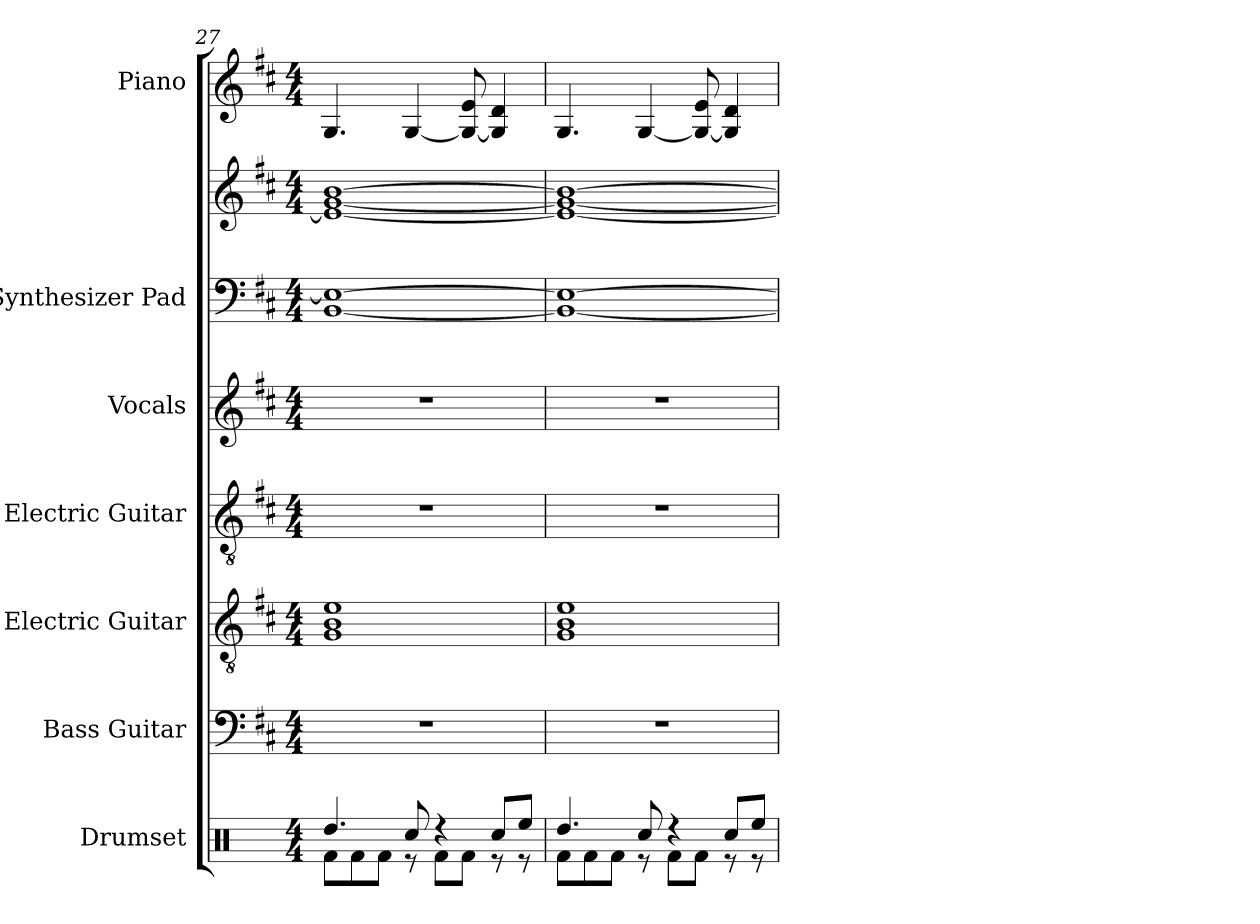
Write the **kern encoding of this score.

**kern	**kern	**kern	**kern	**kern	**kern	**kern	**kern
*part7	*part6	*part5	*part4	*part3	*part2	*part2	*part1
*staff8	*staff7	*staff6	*staff5	*staff4	*staff3	*staff2	*staff1
*I"Drumset	*I"Bass Guitar	*I"Electric Guitar	*I"Electric Guitar	*I"Vocals	*I"Synthesizer Pad	*	*I"Piano
*I'Drs.	*I'B. Guit.	*I'E. Guit.	*I'E. Guit.	*I'Voc.	*I'Syn.	*	*I'Pno.
*clefX	*clefF4	*clefGv2	*clefGv2	*clefG2	*clefF4	*clefG2	*clefG2
*	*ITrd7c12	*	*	*	*	*	*
*k[]	*k[f#c#]	*k[f#c#]	*k[f#c#]	*k[f#c#]	*k[f#c#]	*k[f#c#]	*k[f#c#]
*M4/4	*M4/4	*M4/4	*M4/4	*M4/4	*M4/4	*M4/4	*M4/4
=27	=27	=27	=27	=27	=27	=27	=27
*^	*	*	*	*	*	*	*
4.Rdd/	8Rf\L	1r	1G 1B 1e	1r	1r	[1BB 1E_	1e_ [1g [1b	4.G/
.	8Rf\	.	.	.	.	.	.	.
.	8Rf\J	.	.	.	.	.	.	.
8Rcc/	8r	.	.	.	.	.	.	[4G/
4r	8Rf\L	.	.	.	.	.	.	.
.	8Rf\J	.	.	.	.	.	.	8G/_ 8e/
8Rcc/L	8r	.	.	.	.	.	.	4G/] 4d/
8Ree/J	8r	.	.	.	.	.	.	.
=28	=28	=28	=28	=28	=28	=28	=28	=28
4.Rdd/	8Rf\L	1r	1G 1B 1e	1r	1r	1BB_ 1E_	1e_ 1g_ 1b_	4.G/
.	8Rf\	.	.	.	.	.	.	.
.	8Rf\J	.	.	.	.	.	.	.
8Rcc/	8r	.	.	.	.	.	.	[4G/
4r	8Rf\L	.	.	.	.	.	.	.
.	8Rf\J	.	.	.	.	.	.	8G/_ 8e/
8Rcc/L	8r	.	.	.	.	.	.	4G/] 4d/
8Ree/J	8r	.	.	.	.	.	.	.
*v	*v	*	*	*	*	*	*	*
=	=	=	=	=	=	=	=
*-	*-	*-	*-	*-	*-	*-	*-
